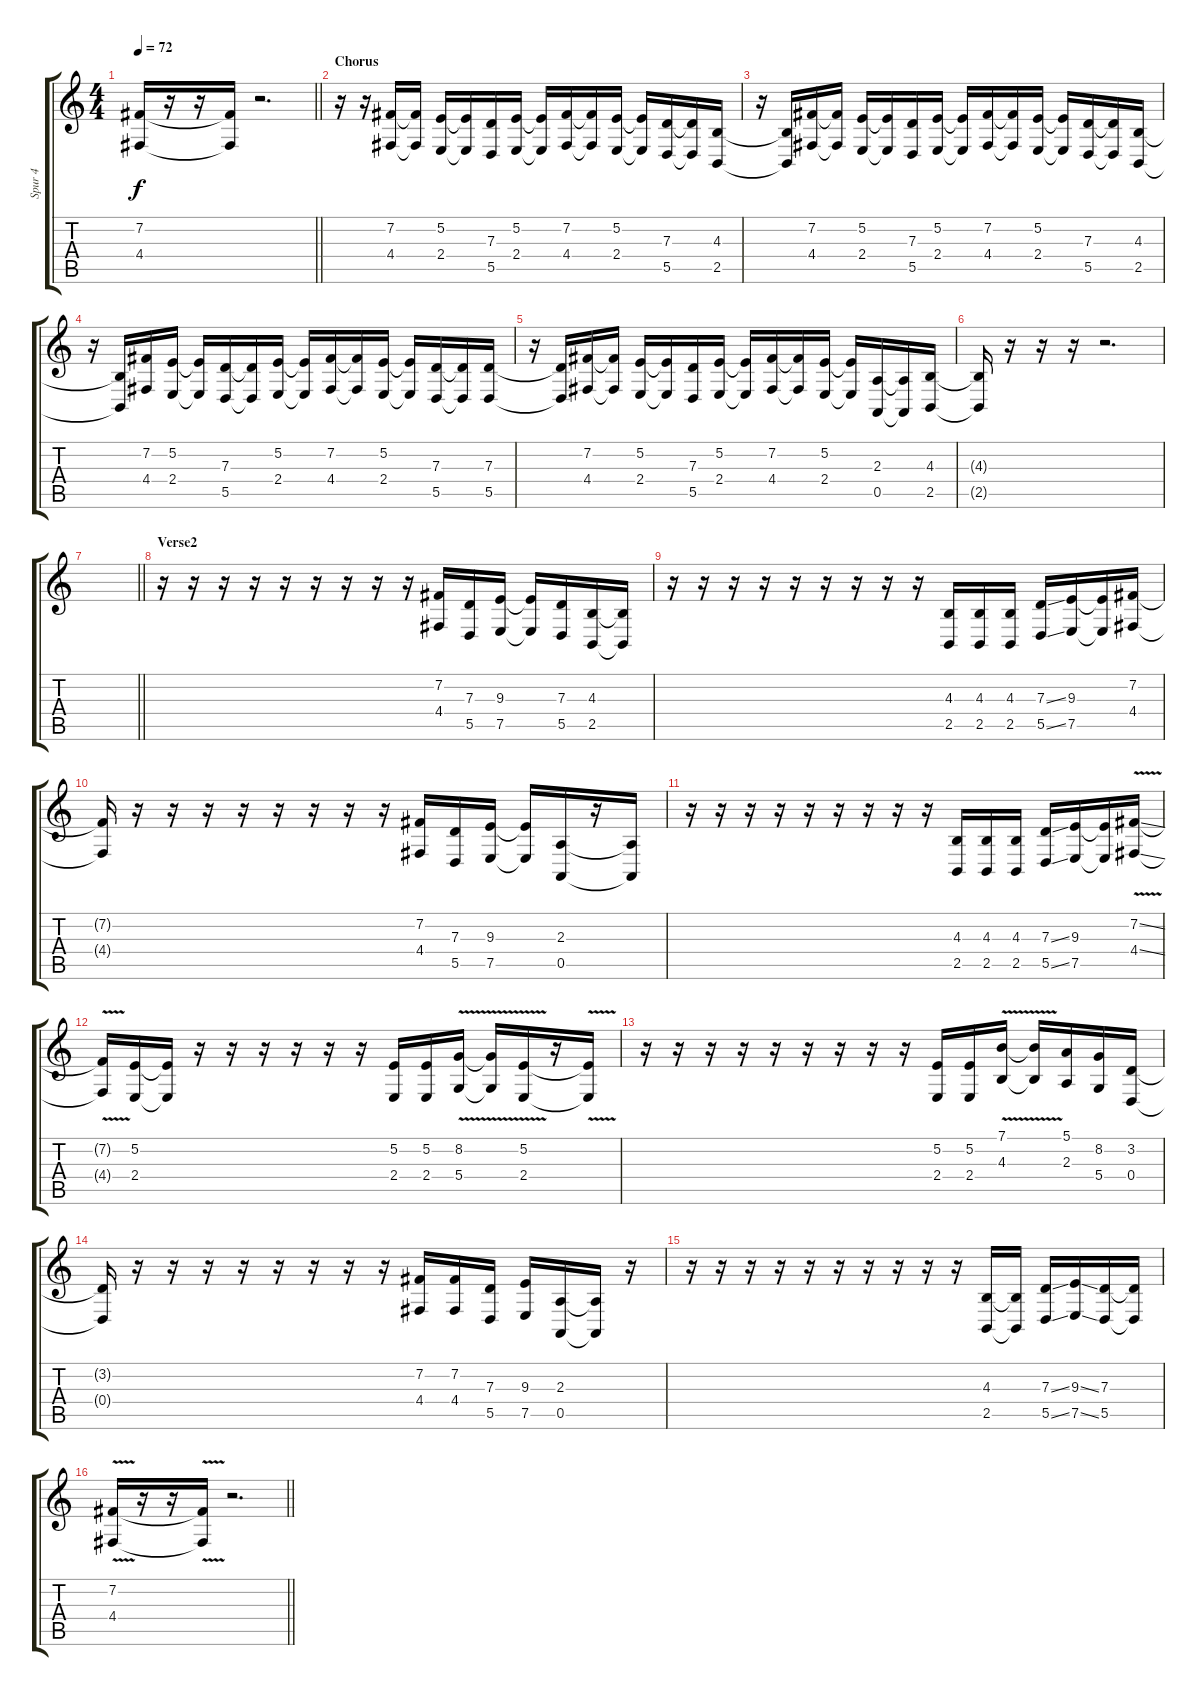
\track ("Spur 4" "Spur 4") {instrument panflute}
\staff {score tabs}
\tuning (E4 B3 G3 D3 A2 E2) {hide}
\ts (4 4)
\tempo 72
\clef g2
\barLineRight lightlight
\ks c
(7.2 4.4).16{dy f} r.16 r.16 (7.2{t} 4.4{t}).16 r.2{d} |
\section ("" "Chorus")
r.16 r.16 (7.2 4.4).16 (7.2{t} 4.4{t}).16 (5.2 2.4).16 (5.2{t} 2.4{t}).16 (7.3 5.5).16 (5.2 2.4).16 (5.2{t} 2.4{t}).16 (7.2 4.4).16 (7.2{t} 4.4{t}).16 (5.2 2.4).16 (5.2{t} 2.4{t}).16 (7.3 5.5).16 (7.3{t} 5.5{t}).16 (4.3 2.5).16 |
r.16 (4.3{t} 2.5{t}).16 (7.2 4.4).16 (7.2{t} 4.4{t}).16 (5.2 2.4).16 (5.2{t} 2.4{t}).16 (7.3 5.5).16 (5.2 2.4).16 (5.2{t} 2.4{t}).16 (7.2 4.4).16 (7.2{t} 4.4{t}).16 (5.2 2.4).16 (5.2{t} 2.4{t}).16 (7.3 5.5).16 (7.3{t} 5.5{t}).16 (4.3 2.5).16 |
r.16 (4.3{t} 2.5{t}).16 (7.2 4.4).16 (5.2 2.4).16 (5.2{t} 2.4{t}).16 (7.3 5.5).16 (7.3{t} 5.5{t}).16 (5.2 2.4).16 (5.2{t} 2.4{t}).16 (7.2 4.4).16 (7.2{t} 4.4{t}).16 (5.2 2.4).16 (5.2{t} 2.4{t}).16 (7.3 5.5).16 (7.3{t} 5.5{t}).16 (7.3 5.5).16 |
r.16 (7.3{t} 5.5{t}).16 (7.2 4.4).16 (7.2{t} 4.4{t}).16 (5.2 2.4).16 (5.2{t} 2.4{t}).16 (7.3 5.5).16 (5.2 2.4).16 (5.2{t} 2.4{t}).16 (7.2 4.4).16 (7.2{t} 4.4{t}).16 (5.2 2.4).16 (5.2{t} 2.4{t}).16 (2.3 0.5).16 (2.3{t} 0.5{t}).16 (4.3 2.5).16 |
(4.3{t} 2.5{t}).16 r.16 r.16 r.16 r.2{d} |
\barLineRight lightlight
|
\section ("" "Verse2")
r.16 r.16 r.16 r.16 r.16 r.16 r.16 r.16 r.16 (7.2 4.4).16 (7.3 5.5).16 (9.3 7.5).16 (9.3{t} 7.5{t}).16 (7.3 5.5).16 (4.3 2.5).16 (4.3{t} 2.5{t}).16 |
r.16 r.16 r.16 r.16 r.16 r.16 r.16 r.16 r.16 (4.3 2.5).16 (4.3 2.5).16 (4.3 2.5).16 (7.3{ss} 5.5{ss}).16 (9.3 7.5).16 (9.3{t} 7.5{t}).16 (7.2 4.4).16 |
(7.2{t} 4.4{t}).16 r.16 r.16 r.16 r.16 r.16 r.16 r.16 r.16 (7.2 4.4).16 (7.3 5.5).16 (9.3 7.5).16 (9.3{t} 7.5{t}).16 (2.3 0.5).16 r.16 (2.3{t} 0.5{t}).16 |
r.16 r.16 r.16 r.16 r.16 r.16 r.16 r.16 r.16 (4.3 2.5).16 (4.3 2.5).16 (4.3 2.5).16 (7.3{ss} 5.5{ss}).16 (9.3 7.5).16 (9.3{t} 7.5{t}).16 (7.2{v ss} 4.4{v ss}).16 |
(7.2{t} 4.4{t}).16 (5.2 2.4).16 (5.2{t} 2.4{t}).16 r.16 r.16 r.16 r.16 r.16 r.16 (5.2 2.4).16 (5.2 2.4).16 (8.2 5.4{v}).16 (8.2{t} 5.4{t}).16 (5.2 2.4{v}).16 r.16 (5.2{t} 2.4{t}).16 |
r.16 r.16 r.16 r.16 r.16 r.16 r.16 r.16 r.16 (5.2 2.4).16 (5.2 2.4).16 (7.1 4.3{v}).16 (7.1{t} 4.3{t}).16 (5.1 2.3).16 (8.2 5.4).16 (3.2 0.4).16 |
(3.2{t} 0.4{t}).16 r.16 r.16 r.16 r.16 r.16 r.16 r.16 r.16 (7.2 4.4).16 (7.2 4.4).16 (7.3 5.5).16 (9.3 7.5).16 (2.3 0.5).16 (2.3{t} 0.5{t}).16 r.16 |
r.16 r.16 r.16 r.16 r.16 r.16 r.16 r.16 r.16 r.16 (4.3 2.5).16 (4.3{t} 2.5{t}).16 (7.3{ss} 5.5{ss}).16 (9.3{ss} 7.5{ss}).16 (7.3 5.5).16 (7.3{t} 5.5{t}).16 |
\barLineRight lightlight
(7.2{v} 4.4{v}).16 r.16 r.16 (7.2{t} 4.4{t}).16 r.2{d}
